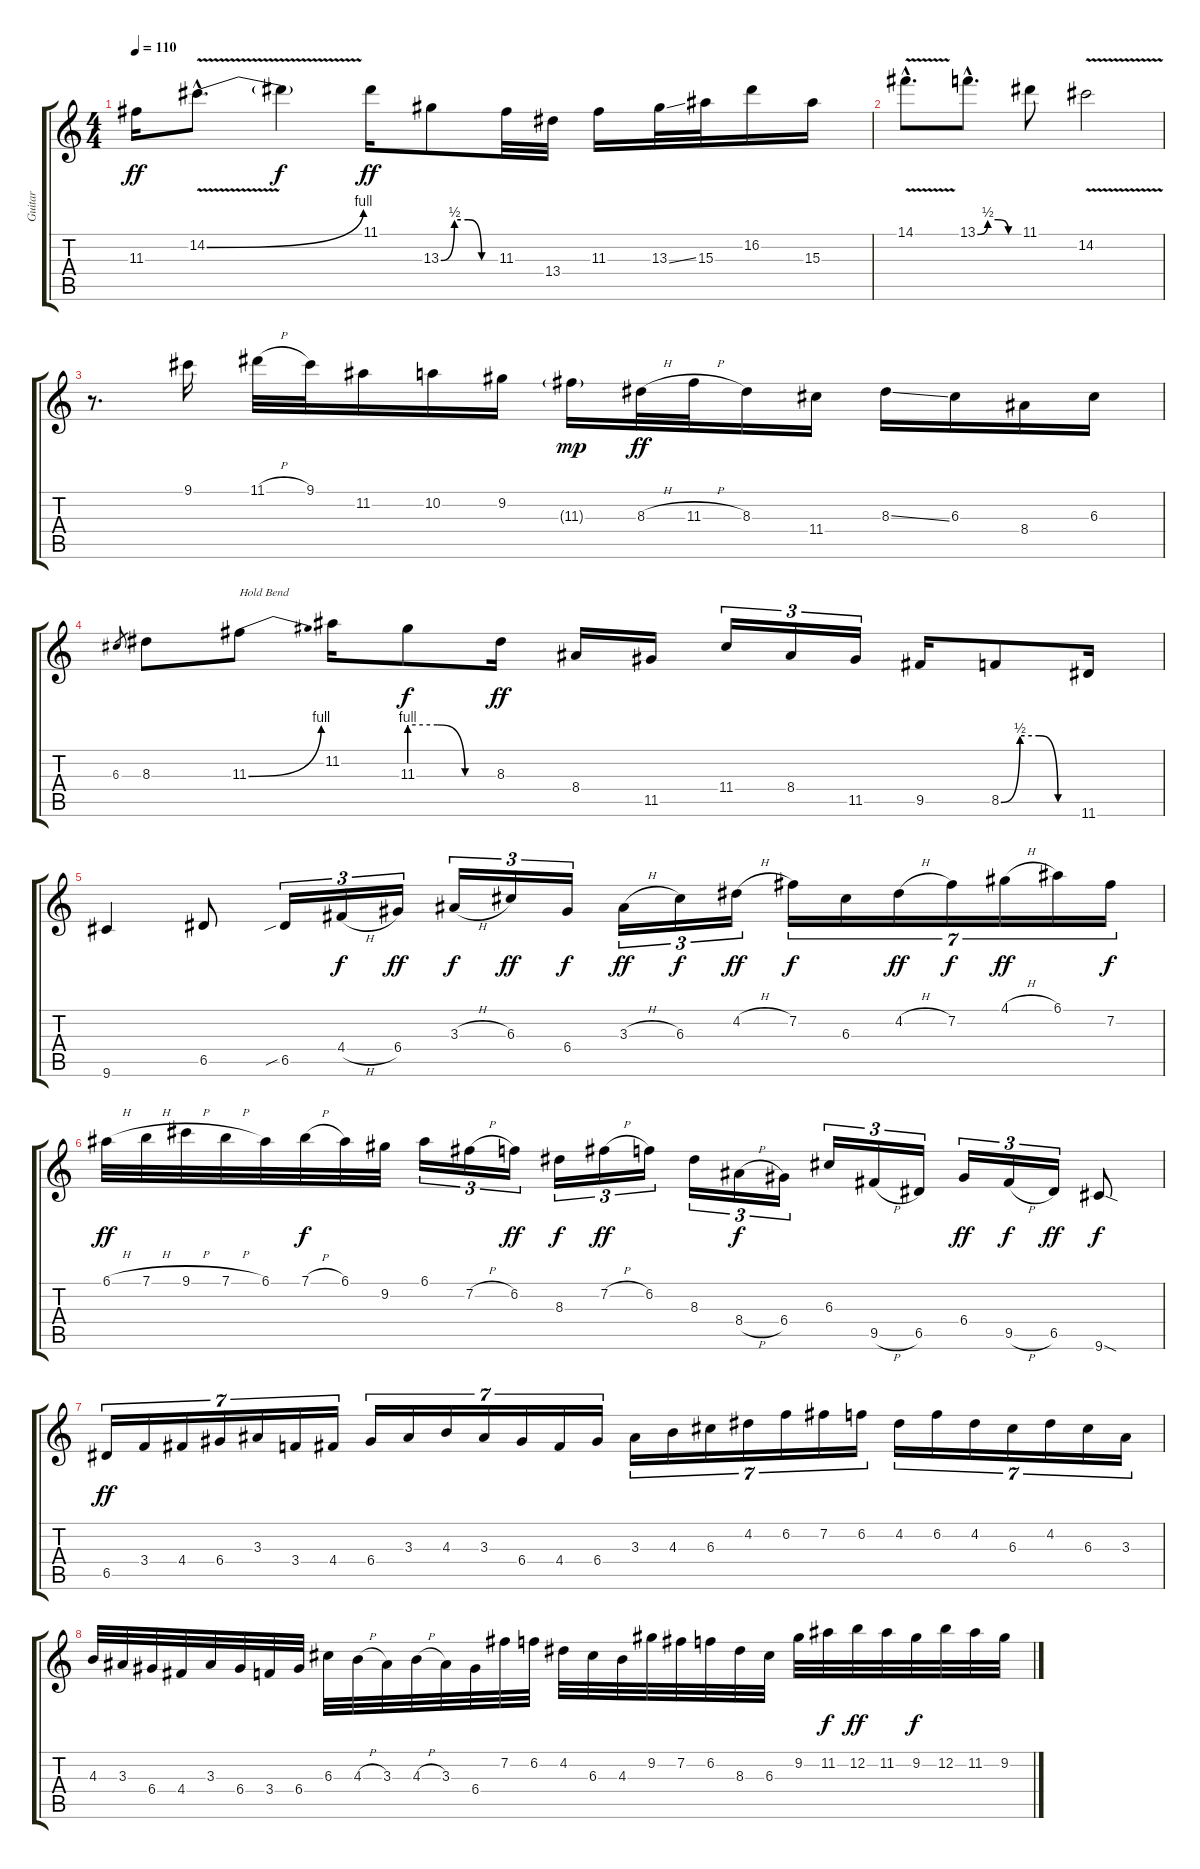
\track ("Guitar" "Guitar") {instrument overdrivenguitar}
\staff {score tabs}
\tuning (E4 B3 G3 D3 A2 E2) {hide}
\ts (4 4)
\tempo 110
\clef g2
\ks c
11.3.16{dy ff} 14.2{be (bend 0 0 60 4) v hac}.8{d} 14.2{t}.4{dy f} 11.1.16{dy ff} 13.3{be (custom 0 0 15 2 30 2 45 0 60 0)}.8 11.3.32 13.4.32 11.3.16 13.3{ss}.32 15.3.32 16.2.16 15.3.16 |
14.1{v hac}.8{d} 13.1{be (custom 0 0 15 2 30 2 45 0 60 0) hac}.8{d} 11.1.8 14.2{v}.2 |
r.8{d} 9.1.16 11.1{h}.32 9.1.32 11.2.16 10.2.16 9.2.16 11.3{g}.16{dy mp} 8.3{h}.32{dy ff} 11.3{h}.32 8.3.16 11.4.16 8.3{ss}.16 6.3.16 8.4.16 6.3.16 |
6.3.8{gr} 8.3.8 11.3{be (bend 0 0 60 4)}.8{txt "Hold Bend"} 11.2.16 11.3{be (custom 0 4 20 4 40 0 60 0)}.8{dy f} 8.3.16{dy ff} 8.4.16 11.5.16 11.4.16{tu (3 2)} 8.4.16{tu (3 2)} 11.5.16{tu (3 2)} 9.5.16 8.5{be (custom 0 0 15 2 30 2 45 0 60 0)}.8 11.6.16 |
9.6.4 6.5.8 6.5{sib}.16{tu (3 2)} 4.4{h}.16{tu (3 2) dy f} 6.4.16{tu (3 2) dy ff} 3.3{h}.16{tu (3 2) dy f} 6.3.16{tu (3 2) dy ff} 6.4.16{tu (3 2) dy f} 3.3{h}.16{tu (3 2) dy ff} 6.3.16{tu (3 2) dy f} 4.2{h}.16{tu (3 2) dy ff} 7.2.16{tu (7 4) dy f} 6.3.16{tu (7 4)} 4.2{h}.16{tu (7 4) dy ff} 7.2.16{tu (7 4) dy f} 4.1{h}.16{tu (7 4) dy ff} 6.1.16{tu (7 4)} 7.2.16{tu (7 4) dy f} |
6.1{h}.32{dy ff} 7.1{h}.32 9.1{h}.32 7.1{h}.32 6.1.32 7.1{h}.32{dy f} 6.1.32 9.2.32 6.1.16{tu (3 2)} 7.2{h}.16{tu (3 2)} 6.2.16{tu (3 2) dy ff} 8.3.16{tu (3 2) dy f} 7.2{h}.16{tu (3 2) dy ff} 6.2.16{tu (3 2)} 8.3.16{tu (3 2)} 8.4{h}.16{tu (3 2) dy f} 6.4.16{tu (3 2)} 6.3.16{tu (3 2)} 9.5{h}.16{tu (3 2)} 6.5.16{tu (3 2)} 6.4.16{tu (3 2) dy ff} 9.5{h}.16{tu (3 2) dy f} 6.5.16{tu (3 2) dy ff} 9.6{sod}.8{dy f} |
6.5.16{tu (7 4) dy ff} 3.4.16{tu (7 4)} 4.4.16{tu (7 4)} 6.4.16{tu (7 4)} 3.3.16{tu (7 4)} 3.4.16{tu (7 4)} 4.4.16{tu (7 4)} 6.4.16{tu (7 4)} 3.3.16{tu (7 4)} 4.3.16{tu (7 4)} 3.3.16{tu (7 4)} 6.4.16{tu (7 4)} 4.4.16{tu (7 4)} 6.4.16{tu (7 4)} 3.3.16{tu (7 4)} 4.3.16{tu (7 4)} 6.3.16{tu (7 4)} 4.2.16{tu (7 4)} 6.2.16{tu (7 4)} 7.2.16{tu (7 4)} 6.2.16{tu (7 4)} 4.2.16{tu (7 4)} 6.2.16{tu (7 4)} 4.2.16{tu (7 4)} 6.3.16{tu (7 4)} 4.2.16{tu (7 4)} 6.3.16{tu (7 4)} 3.3.16{tu (7 4)} |
4.3.32 3.3.32 6.4.32 4.4.32 3.3.32 6.4.32 3.4.32 6.4.32 6.3.32 4.3{h}.32 3.3.32 4.3{h}.32 3.3.32 6.4.32 7.2.32 6.2.32 4.2.32 6.3.32 4.3.32 9.2.32 7.2.32 6.2.32 8.3.32 6.3.32 9.2.32 11.2.32{dy f} 12.2.32{dy ff} 11.2.32 9.2.32{dy f} 12.2.32 11.2.32 9.2.32
